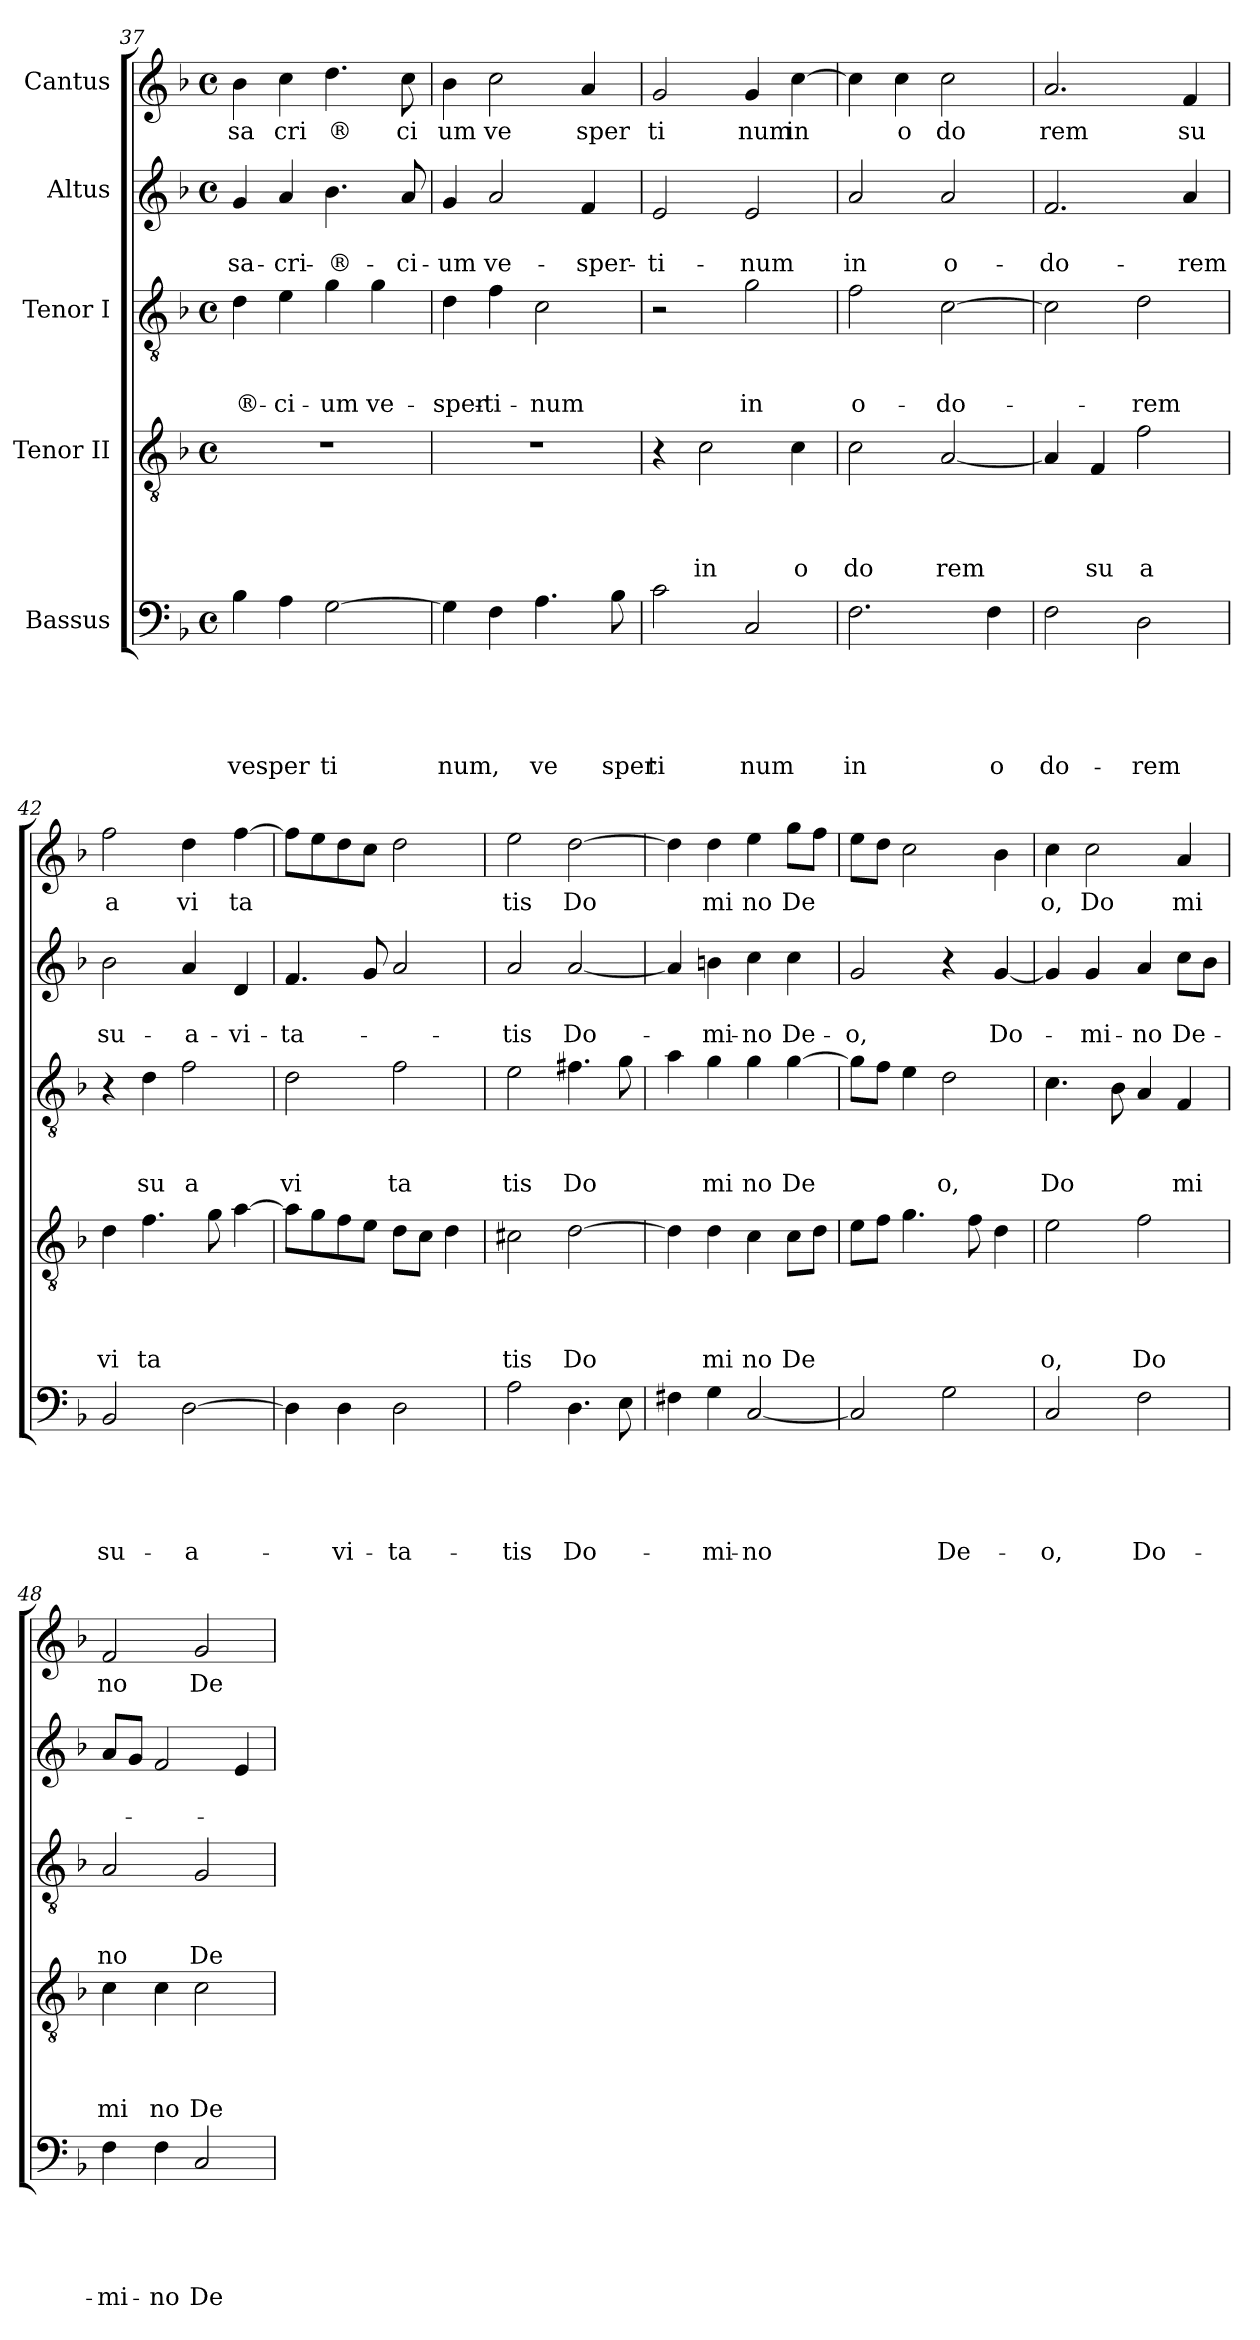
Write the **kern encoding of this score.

**kern	**text	**text	**text	**text	**text	**kern	**text	**text	**text	**text	**kern	**text	**text	**text	**kern	**text	**text	**kern	**text
*part5	*part5	*part5	*part5	*part5	*part5	*part4	*part4	*part4	*part4	*part4	*part3	*part3	*part3	*part3	*part2	*part2	*part2	*part1	*part1
*staff5	*staff5	*staff5	*staff5	*staff5	*staff5	*staff4	*staff4	*staff4	*staff4	*staff4	*staff3	*staff3	*staff3	*staff3	*staff2	*staff2	*staff2	*staff1	*staff1
*I"Bassus	*	*	*	*	*	*I"Tenor II	*	*	*	*	*I"Tenor I	*	*	*	*I"Altus	*	*	*I"Cantus	*
*clefF4	*	*	*	*	*	*clefGv2	*	*	*	*	*clefGv2	*	*	*	*clefG2	*	*	*clefG2	*
*k[b-]	*	*	*	*	*	*k[b-]	*	*	*	*	*k[b-]	*	*	*	*k[b-]	*	*	*k[b-]	*
*F:	*	*	*	*	*	*F:	*	*	*	*	*F:	*	*	*	*F:	*	*	*F:	*
*M4/4	*	*	*	*	*	*M4/4	*	*	*	*	*M4/4	*	*	*	*M4/4	*	*	*M4/4	*
*met(c)	*	*	*	*	*	*met(c)	*	*	*	*	*met(c)	*	*	*	*met(c)	*	*	*met(c)	*
=37	=37	=37	=37	=37	=37	=37	=37	=37	=37	=37	=37	=37	=37	=37	=37	=37	=37	=37	=37
!	!	!	!	!	!LO:LY:b	!	!	!	!	!	!	!	!	!LO:LY:b	!	!	!LO:LY:b	!	!LO:LY:b
4B-\	.	.	.	.	vesper	1r	.	.	.	.	4d\	.	.	-®-	4g/	.	sa-	4b-\	sa
!	!	!	!	!	!	!	!	!	!	!	!	!	!	!LO:LY:b	!	!	!LO:LY:b	!	!LO:LY:b
4A\	.	.	.	.	.	.	.	.	.	.	4e\	.	.	-ci-	4a/	.	-cri-	4cc\	cri
!	!	!	!	!	!LO:LY:b	!	!	!	!	!	!	!	!	!LO:LY:b	!	!	!LO:LY:b	!	!LO:LY:b
[>2G\	.	.	.	.	ti	.	.	.	.	.	4g\	.	.	-um	4.b-\	.	-®-	4.dd\	®
!	!	!	!	!	!	!	!	!	!	!	!	!	!	!LO:LY:b	!	!	!	!	!
.	.	.	.	.	.	.	.	.	.	.	4g\	.	.	ve-	.	.	.	.	.
!	!	!	!	!	!	!	!	!	!	!	!	!	!	!	!	!	!LO:LY:b	!	!LO:LY:b
.	.	.	.	.	.	.	.	.	.	.	.	.	.	.	8a/	.	-ci-	8cc\	ci
=38	=38	=38	=38	=38	=38	=38	=38	=38	=38	=38	=38	=38	=38	=38	=38	=38	=38	=38	=38
!	!	!	!	!	!LO:LY:b	!	!	!	!	!	!	!	!	!LO:LY:b	!	!	!LO:LY:b	!	!LO:LY:b
4G\]	.	.	.	.	num,	1r	.	.	.	.	4d\	.	.	-sper-	4g/	.	-um	4b-\	um
!	!	!	!	!	!	!	!	!	!	!	!	!	!	!LO:LY:b	!	!	!LO:LY:b	!	!LO:LY:b
4F\	.	.	.	.	.	.	.	.	.	.	4f\	.	.	-ti-	2a/	.	ve-	2cc\	ve
!	!	!	!	!	!LO:LY:b	!	!	!	!	!	!	!	!	!LO:LY:b	!	!	!	!	!
4.A\	.	.	.	.	ve	.	.	.	.	.	2c\	.	.	-num	.	.	.	.	.
!	!	!	!	!	!	!	!	!	!	!	!	!	!	!	!	!	!LO:LY:b	!	!LO:LY:b
.	.	.	.	.	.	.	.	.	.	.	.	.	.	.	4f/	.	-sper-	4a/	sper
!	!	!	!	!	!LO:LY:b	!	!	!	!	!	!	!	!	!	!	!	!	!	!
8B-\	.	.	.	.	sper	.	.	.	.	.	.	.	.	.	.	.	.	.	.
=39	=39	=39	=39	=39	=39	=39	=39	=39	=39	=39	=39	=39	=39	=39	=39	=39	=39	=39	=39
!	!	!	!	!	!LO:LY:b	!	!	!	!	!	!	!	!	!	!	!	!LO:LY:b	!	!LO:LY:b
2c\	.	.	.	.	ti	4r	.	.	.	.	2r	.	.	.	2e/	.	-ti-	2g/	ti
!	!	!	!	!	!	!	!	!	!	!LO:LY:b	!	!	!	!	!	!	!	!	!
.	.	.	.	.	.	2c\	.	.	.	in	.	.	.	.	.	.	.	.	.
!	!	!	!	!	!LO:LY:b	!	!	!	!	!	!	!	!	!LO:LY:b	!	!	!LO:LY:b	!	!LO:LY:b
2C/	.	.	.	.	num	.	.	.	.	.	2g\	.	.	in	2e/	.	-num	4g/	num
!	!	!	!	!	!	!	!	!	!	!LO:LY:b	!	!	!	!	!	!	!	!	!LO:LY:b
.	.	.	.	.	.	4c\	.	.	.	o	.	.	.	.	.	.	.	[>4cc\	in
=40	=40	=40	=40	=40	=40	=40	=40	=40	=40	=40	=40	=40	=40	=40	=40	=40	=40	=40	=40
!	!	!	!	!	!LO:LY:b	!	!	!	!	!LO:LY:b	!	!	!	!LO:LY:b	!	!	!LO:LY:b	!	!
2.F\	.	.	.	.	in	2c\	.	.	.	do	2f\	.	.	o-	2a/	.	in	4cc\]	.
!	!	!	!	!	!	!	!	!	!	!	!	!	!	!	!	!	!	!	!LO:LY:b
.	.	.	.	.	.	.	.	.	.	.	.	.	.	.	.	.	.	4cc\	o
!	!	!	!	!	!	!	!	!	!	!LO:LY:b	!	!	!	!LO:LY:b	!	!	!LO:LY:b	!	!LO:LY:b
.	.	.	.	.	.	[>2A/	.	.	.	rem	[>2c\	.	.	-do-	2a/	.	o-	2cc\	do
!	!	!	!	!	!LO:LY:b	!	!	!	!	!	!	!	!	!	!	!	!	!	!
4F\	.	.	.	.	o	.	.	.	.	.	.	.	.	.	.	.	.	.	.
!!LO:PB:g=z
=41	=41	=41	=41	=41	=41	=41	=41	=41	=41	=41	=41	=41	=41	=41	=41	=41	=41	=41	=41
!	!	!	!	!	!LO:LY:b	!	!	!	!	!	!	!	!	!	!	!	!LO:LY:b	!	!LO:LY:b
2F\	.	.	.	.	do-	4A/]	.	.	.	.	2c\]	.	.	.	2.f/	.	-do-	2.a/	rem
!	!	!	!	!	!	!	!	!	!	!LO:LY:b	!	!	!	!	!	!	!	!	!
.	.	.	.	.	.	4F/	.	.	.	su	.	.	.	.	.	.	.	.	.
!	!	!	!	!	!LO:LY:b	!	!	!	!	!LO:LY:b	!	!	!	!LO:LY:b	!	!	!	!	!
2D\	.	.	.	.	-rem	2f\	.	.	.	a	2d\	.	.	-rem	.	.	.	.	.
!	!	!	!	!	!	!	!	!	!	!	!	!	!	!	!	!	!LO:LY:b	!	!LO:LY:b
.	.	.	.	.	.	.	.	.	.	.	.	.	.	.	4a/	.	-rem	4f/	su
=42	=42	=42	=42	=42	=42	=42	=42	=42	=42	=42	=42	=42	=42	=42	=42	=42	=42	=42	=42
!	!	!	!	!	!LO:LY:b	!	!	!	!	!LO:LY:b	!	!	!	!	!	!	!LO:LY:b	!	!LO:LY:b
2BB-/	.	.	.	.	su-	4d\	.	.	.	vi	4r	.	.	.	2b-\	.	su-	2ff\	a
!	!	!	!	!	!	!	!	!	!	!LO:LY:b	!	!	!	!LO:LY:b	!	!	!	!	!
.	.	.	.	.	.	4.f\	.	.	.	ta	4d\	.	.	su	.	.	.	.	.
!	!	!	!	!	!LO:LY:b	!	!	!	!	!	!	!	!	!LO:LY:b	!	!	!LO:LY:b	!	!LO:LY:b
[>2D\	.	.	.	.	-a-	.	.	.	.	.	2f\	.	.	a	4a/	.	-a-	4dd\	vi
.	.	.	.	.	.	8g\	.	.	.	.	.	.	.	.	.	.	.	.	.
!	!	!	!	!	!	!	!	!	!	!	!	!	!	!	!	!	!LO:LY:b	!	!LO:LY:b
.	.	.	.	.	.	[>4a\	.	.	.	.	.	.	.	.	4d/	.	-vi-	[>4ff\	ta
=43	=43	=43	=43	=43	=43	=43	=43	=43	=43	=43	=43	=43	=43	=43	=43	=43	=43	=43	=43
!	!	!	!	!	!	!	!	!	!	!	!	!	!	!LO:LY:b	!	!	!LO:LY:b	!	!
4D\]	.	.	.	.	.	8a\L]	.	.	.	.	2d\	.	.	vi	4.f/	.	-ta-	8ff\L]	.
.	.	.	.	.	.	8g\	.	.	.	.	.	.	.	.	.	.	.	8ee\	.
!	!	!	!	!	!LO:LY:b	!	!	!	!	!	!	!	!	!	!	!	!	!	!
4D\	.	.	.	.	-vi-	8f\	.	.	.	.	.	.	.	.	.	.	.	8dd\	.
.	.	.	.	.	.	8e\J	.	.	.	.	.	.	.	.	8g/	.	.	8cc\J	.
!	!	!	!	!	!LO:LY:b	!	!	!	!	!	!	!	!	!LO:LY:b	!	!	!	!	!
2D\	.	.	.	.	-ta-	8d\L	.	.	.	.	2f\	.	.	ta	2a/	.	.	2dd\	.
.	.	.	.	.	.	8c\J	.	.	.	.	.	.	.	.	.	.	.	.	.
.	.	.	.	.	.	4d\	.	.	.	.	.	.	.	.	.	.	.	.	.
=44	=44	=44	=44	=44	=44	=44	=44	=44	=44	=44	=44	=44	=44	=44	=44	=44	=44	=44	=44
!	!	!	!	!	!LO:LY:b	!	!	!	!	!LO:LY:b	!	!	!	!LO:LY:b	!	!	!LO:LY:b	!	!LO:LY:b
2A\	.	.	.	.	-tis	2c#X\	.	.	.	tis	2e\	.	.	tis	2a/	.	-tis	2ee\	tis
!	!	!	!	!	!LO:LY:b	!	!	!	!	!LO:LY:b	!	!	!	!LO:LY:b	!	!	!LO:LY:b	!	!LO:LY:b
4.D\	.	.	.	.	Do-	[>2d\	.	.	.	Do	4.f#X\	.	.	Do	[<2a/	.	Do-	[>2dd\	Do
8E\	.	.	.	.	.	.	.	.	.	.	8g\	.	.	.	.	.	.	.	.
=45	=45	=45	=45	=45	=45	=45	=45	=45	=45	=45	=45	=45	=45	=45	=45	=45	=45	=45	=45
4F#X\	.	.	.	.	.	4d\]	.	.	.	.	4a\	.	.	.	4a/]	.	.	4dd\]	.
!	!	!	!	!	!LO:LY:b	!	!	!	!	!LO:LY:b	!	!	!	!LO:LY:b	!	!	!LO:LY:b	!	!LO:LY:b
4G\	.	.	.	.	-mi-	4d\	.	.	.	mi	4g\	.	.	mi	4bn\	.	-mi-	4dd\	mi
!	!	!	!	!	!LO:LY:b	!	!	!	!	!LO:LY:b	!	!	!	!LO:LY:b	!	!	!LO:LY:b	!	!LO:LY:b
[<2C/	.	.	.	.	-no	4c\	.	.	.	no	4g\	.	.	no	4cc\	.	-no	4ee\	no
!	!	!	!	!	!	!	!	!	!	!LO:LY:b	!	!	!	!LO:LY:b	!	!	!LO:LY:b	!	!LO:LY:b
.	.	.	.	.	.	8c\L	.	.	.	De	[>4g\	.	.	De	4cc\	.	De-	8gg\L	De
.	.	.	.	.	.	8d\J	.	.	.	.	.	.	.	.	.	.	.	8ff\J	.
=46	=46	=46	=46	=46	=46	=46	=46	=46	=46	=46	=46	=46	=46	=46	=46	=46	=46	=46	=46
!	!	!	!	!	!	!	!	!	!	!	!	!	!	!	!	!	!LO:LY:b	!	!
2C/]	.	.	.	.	.	8e\L	.	.	.	.	8g\L]	.	.	.	2g/	.	-o,	8ee\L	.
.	.	.	.	.	.	8f\J	.	.	.	.	8f\J	.	.	.	.	.	.	8dd\J	.
.	.	.	.	.	.	4.g\	.	.	.	.	4e\	.	.	.	.	.	.	2cc\	.
!	!	!	!	!	!LO:LY:b	!	!	!	!	!	!	!	!	!LO:LY:b	!	!	!	!	!
2G\	.	.	.	.	De-	.	.	.	.	.	2d\	.	.	o,	4r	.	.	.	.
.	.	.	.	.	.	8f\	.	.	.	.	.	.	.	.	.	.	.	.	.
!	!	!	!	!	!	!	!	!	!	!	!	!	!	!	!	!	!LO:LY:b	!	!
.	.	.	.	.	.	4d\	.	.	.	.	.	.	.	.	[<4g/	.	Do-	4b-\	.
=47	=47	=47	=47	=47	=47	=47	=47	=47	=47	=47	=47	=47	=47	=47	=47	=47	=47	=47	=47
!	!	!	!	!	!LO:LY:b	!	!	!	!	!LO:LY:b	!	!	!	!LO:LY:b	!	!	!	!	!LO:LY:b
2C/	.	.	.	.	-o,	2e\	.	.	.	o,	4.c\	.	.	Do	4g/]	.	.	4cc\	o,
!	!	!	!	!	!	!	!	!	!	!	!	!	!	!	!	!	!LO:LY:b	!	!LO:LY:b
.	.	.	.	.	.	.	.	.	.	.	.	.	.	.	4g/	.	-mi-	2cc\	Do
.	.	.	.	.	.	.	.	.	.	.	8B-\	.	.	.	.	.	.	.	.
!	!	!	!	!	!LO:LY:b	!	!	!	!	!LO:LY:b	!	!	!	!	!	!	!LO:LY:b	!	!
2F\	.	.	.	.	Do-	2f\	.	.	.	Do	4A/	.	.	.	4a/	.	-no	.	.
!	!	!	!	!	!	!	!	!	!	!	!	!	!	!LO:LY:b	!	!	!LO:LY:b	!	!LO:LY:b
.	.	.	.	.	.	.	.	.	.	.	4F/	.	.	mi	8cc\L	.	De-	4a/	mi
.	.	.	.	.	.	.	.	.	.	.	.	.	.	.	8b-\J	.	.	.	.
!!LO:LB:g=z
=48	=48	=48	=48	=48	=48	=48	=48	=48	=48	=48	=48	=48	=48	=48	=48	=48	=48	=48	=48
!	!	!	!	!	!LO:LY:b	!	!	!	!	!LO:LY:b	!	!	!	!LO:LY:b	!	!	!	!	!LO:LY:b
4F\	.	.	.	.	-mi-	4c\	.	.	.	mi	2A/	.	.	no	8a/L	.	.	2f/	no
.	.	.	.	.	.	.	.	.	.	.	.	.	.	.	8g/J	.	.	.	.
!	!	!	!	!	!LO:LY:b	!	!	!	!	!LO:LY:b	!	!	!	!	!	!	!	!	!
4F\	.	.	.	.	-no	4c\	.	.	.	no	.	.	.	.	2f/	.	.	.	.
!	!	!	!	!	!LO:LY:b	!	!	!	!	!LO:LY:b	!	!	!	!LO:LY:b	!	!	!	!	!LO:LY:b
2C/	.	.	.	.	De-	2c\	.	.	.	De	2G/	.	.	De	.	.	.	2g/	De
.	.	.	.	.	.	.	.	.	.	.	.	.	.	.	4e/	.	.	.	.
=	=	=	=	=	=	=	=	=	=	=	=	=	=	=	=	=	=	=	=
*-	*-	*-	*-	*-	*-	*-	*-	*-	*-	*-	*-	*-	*-	*-	*-	*-	*-	*-	*-
